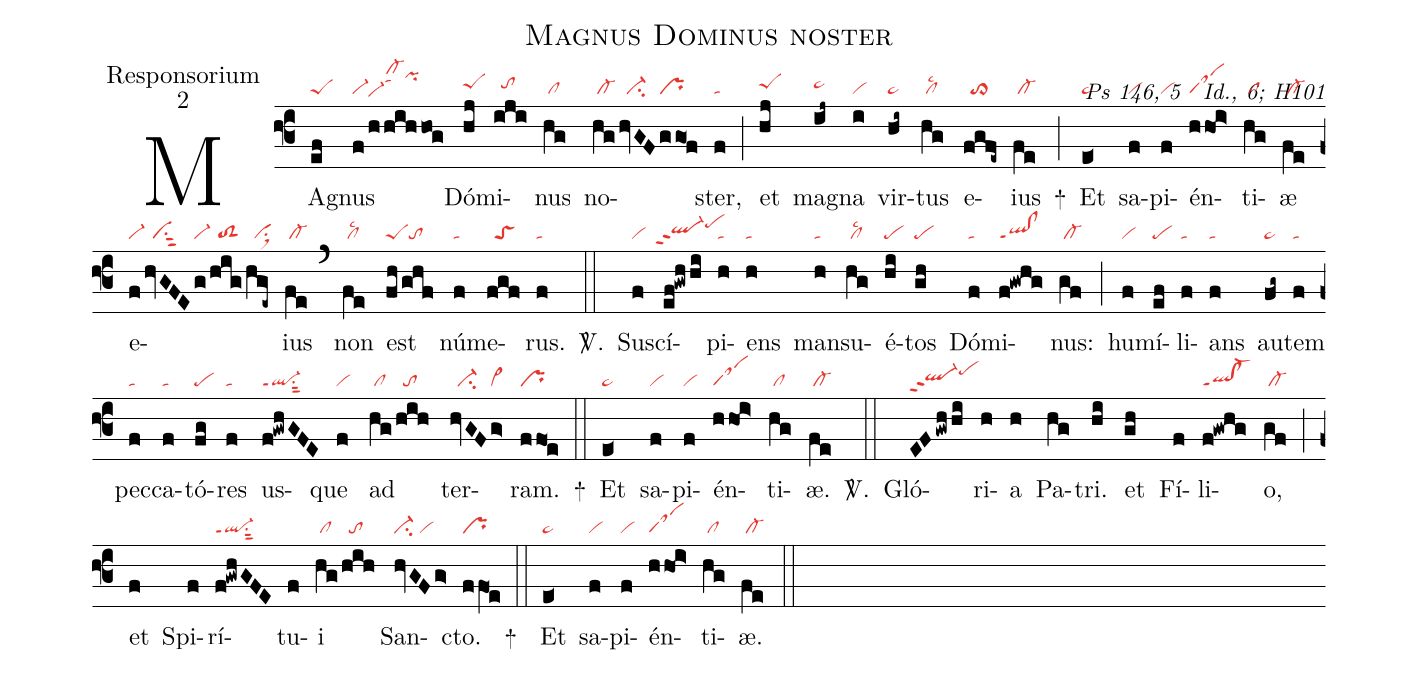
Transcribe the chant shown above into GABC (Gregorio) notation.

name:Magnus Dominus noster;
office-part:Responsorium;
mode:2;
commentary:ꝶ Ps 146, 5 ꝟ Id., 6; H101;
nabc-lines:1;
%%
(f3)
MA(ef|peS)gnus(f|vi-|/hhihhog|vi-hetahj`cl-hmpihk) Dó(hj|peShh)mi(iji|//tohh)nus(hg|/cl) no(hg|/cl-|hvGF|//ci-|ggo1f|pr)ster,(f|ta) (;)
et(hj|peShh) ma(ij~|pe~hh)gna(i|vi) vir(hi~|pe~)tus(hg|/cllsc2) e(fgfe~|//to>)ius(fe|/cl-) +(;)
Et(e<|pe~) sa(f|vi)pi(f|vi)én(hho!i>|saM)ti(hg|/cl)æ(fe|/cl-) e(f|vi-|hvGFE|//visu1sut2|g|vi-|/hig|//toS2|/hge~|//ci>)ius(fe|/cl-) (`)
non(fe|/cllsc2) est(fh|peS|/ghf|//to) nú(f|ta)me(fgf|//toS)rus.(f|ta) <sp>V/</sp>.(::)
Su(f|vi)scí(ef!gwhhi|``ql-hhppt2pehj)pi(h|ta)ens(h|ta) man(h|ta)su(hg|/cllsc2)é(hi|pe)tos(gh|pe) Dó(f|ta)mi(f!gwhg|ql!clppt1)nus:(gf|/cl-) (;)
hu(f|vi)mí(ef|pe)li(f|ta)ans(f|ta) au(fg~|pe~)tem(f|ta) pec(f|ta)ca(f|ta)tó(fg|pe)res(f|ta)
us(f!gwhGFE|ql-ppt1su1sut2)que(f|vi) ad(hg|/cl|/hih|//to) ter(hvGF|//ci-|g>|vi>)ram.(ffo1e|pr) +(::)
Et(e<|pe~) sa(f|vi)pi(f|vi)én(hho!i>|saM)ti(hg|/cl)æ.(fe|/cl-) <sp>V/</sp>.(::)
Gló(EFgwhhi|ql-hhppt2pehj)ri(h)a(h) Pa(hg)tri.(hi)
et(gh) Fí(f)li(f!gwhg|ql!cl-ppt1)o,(gf|/cl-) (;)
et(f) Spi(f)rí(f!gwhGFE|ql-ppt1su1sut2)tu(f)i(hg|/cl|/hih|//to) San(hvGFg>|ci-/vi)cto.(ffO1e|pr) +(::)
Et(e<|pe~) sa(f|vi)pi(f|vi)én(hho!i>|saM)ti(hg|/cl)æ.(fe|/cl-) (::)
